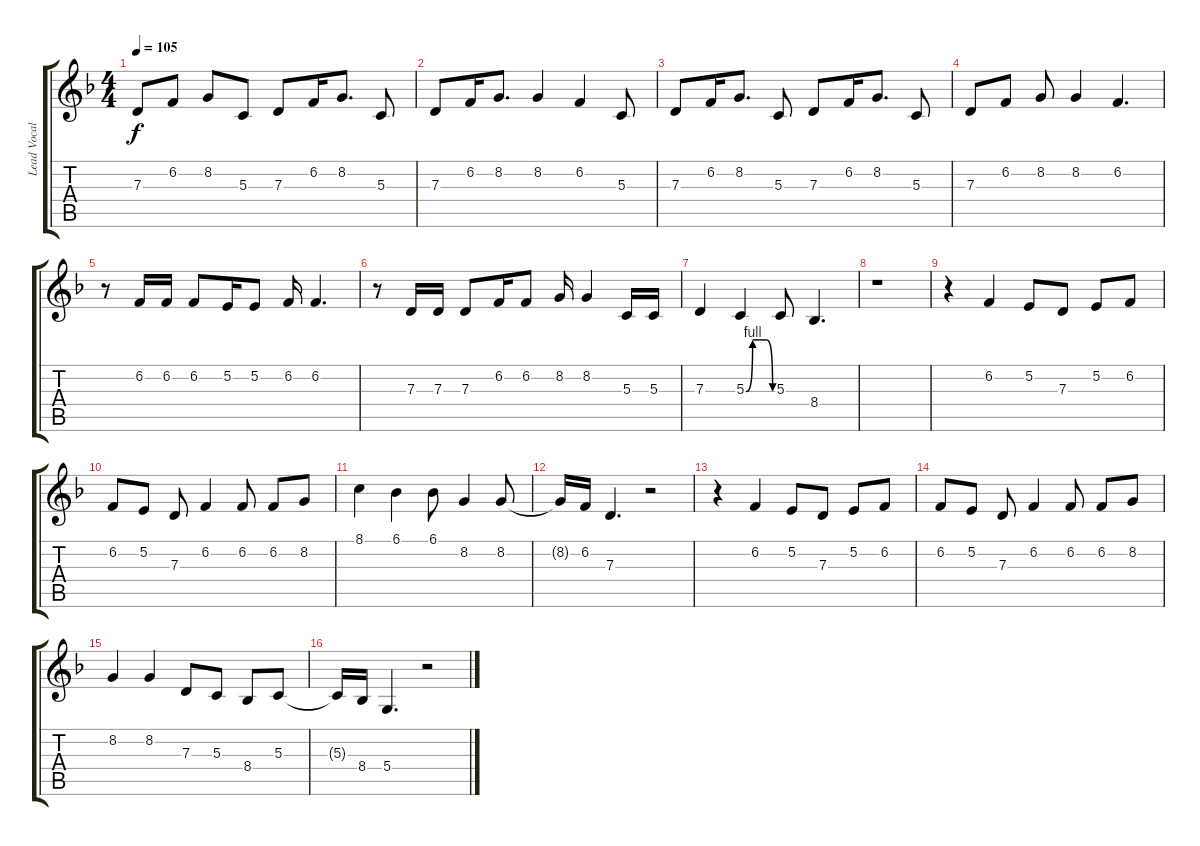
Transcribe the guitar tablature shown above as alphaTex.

\track ("Lead Vocal" "Lead Vocal") {instrument lead6voice}
\staff {score tabs}
\tuning (E4 B3 G3 D3 A2 E2) {hide}
\ts (4 4)
\tempo 105
\clef g2
\ks f
7.3.8{dy f} 6.2.8 8.2.8 5.3.8 7.3.8 6.2.16 8.2.8{d} 5.3.8 |
7.3.8 6.2.16 8.2.8{d} 8.2.4 6.2.4 5.3.8 |
7.3.8 6.2.16 8.2.8{d} 5.3.8 7.3.8 6.2.16 8.2.8{d} 5.3.8 |
7.3.8 6.2.8 8.2.8 8.2.4 6.2.4{d} |
r.8 6.2.16 6.2.16 6.2.8 5.2.16 5.2.8 6.2.16 6.2.4{d} |
r.8 7.3.16 7.3.16 7.3.8 6.2.16 6.2.8 8.2.16 8.2.4 5.3.16 5.3.16 |
7.3.4 5.3{be (custom 0 0 15 4 30 4 45 4 60 0)}.4 5.3.8 8.4.4{d} |
r.1 |
r.4 6.2.4 5.2.8 7.3.8 5.2.8 6.2.8 |
6.2.8 5.2.8 7.3.8 6.2.4 6.2.8 6.2.8 8.2.8 |
8.1.4 6.1.4 6.1.8 8.2.4 8.2.8 |
8.2{t}.16 6.2.16 7.3.4{d} r.2 |
r.4 6.2.4 5.2.8 7.3.8 5.2.8 6.2.8 |
6.2.8 5.2.8 7.3.8 6.2.4 6.2.8 6.2.8 8.2.8 |
8.2.4 8.2.4 7.3.8 5.3.8 8.4.8 5.3.8 |
5.3{t}.16 8.4.16 5.4.4{d} r.2
